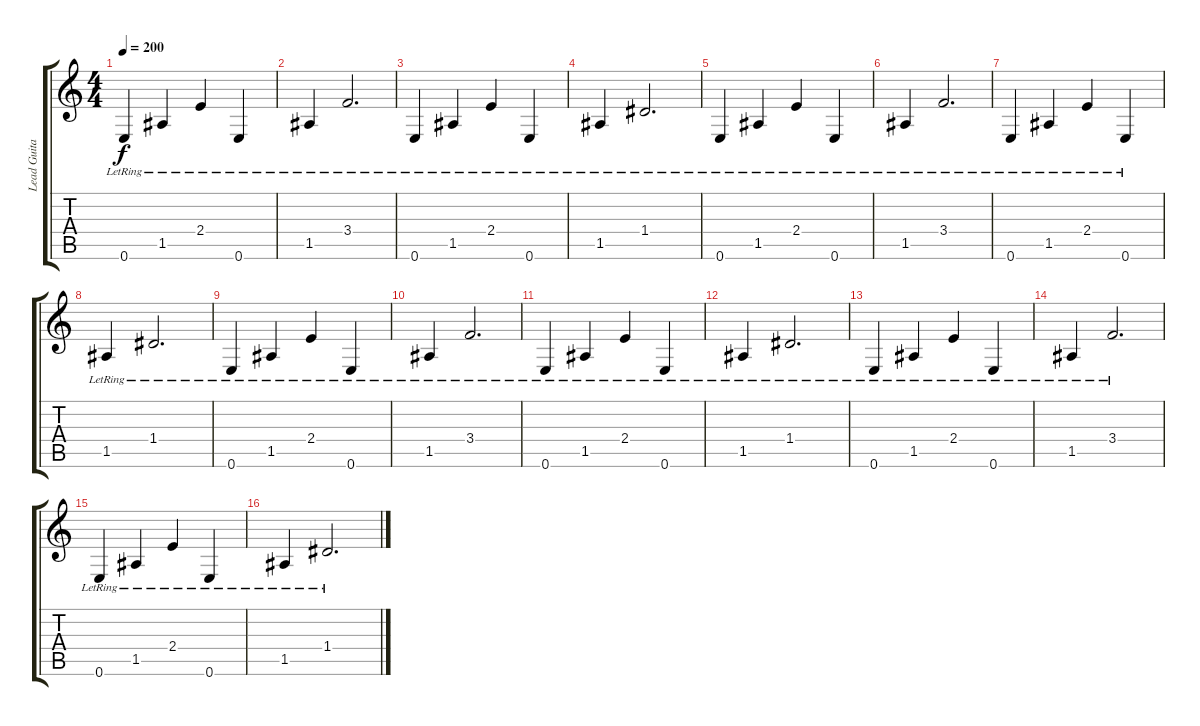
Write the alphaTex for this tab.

\track ("Lead Guitar- Clean" "Lead Guita") {instrument electricguitarclean}
\staff {score tabs}
\tuning (E4 B3 G3 D3 A2 E2) {hide}
\ts (4 4)
\tempo 200
\clef g2
\ks c
0.6{lr}.4{dy f} 1.5{lr}.4 2.4{lr}.4 0.6{lr}.4 |
1.5{lr}.4 3.4{lr}.2{d} |
0.6{lr}.4 1.5{lr}.4 2.4{lr}.4 0.6{lr}.4 |
1.5{lr}.4 1.4{lr}.2{d} |
0.6{lr}.4 1.5{lr}.4 2.4{lr}.4 0.6{lr}.4 |
1.5{lr}.4 3.4{lr}.2{d} |
0.6{lr}.4 1.5{lr}.4 2.4{lr}.4 0.6{lr}.4 |
1.5{lr}.4 1.4{lr}.2{d} |
0.6{lr}.4 1.5{lr}.4 2.4{lr}.4 0.6{lr}.4 |
1.5{lr}.4 3.4{lr}.2{d} |
0.6{lr}.4 1.5{lr}.4 2.4{lr}.4 0.6{lr}.4 |
1.5{lr}.4 1.4{lr}.2{d} |
0.6{lr}.4 1.5{lr}.4 2.4{lr}.4 0.6{lr}.4 |
1.5{lr}.4 3.4{lr}.2{d} |
0.6{lr}.4 1.5{lr}.4 2.4{lr}.4 0.6{lr}.4 |
1.5{lr}.4 1.4{lr}.2{d}
